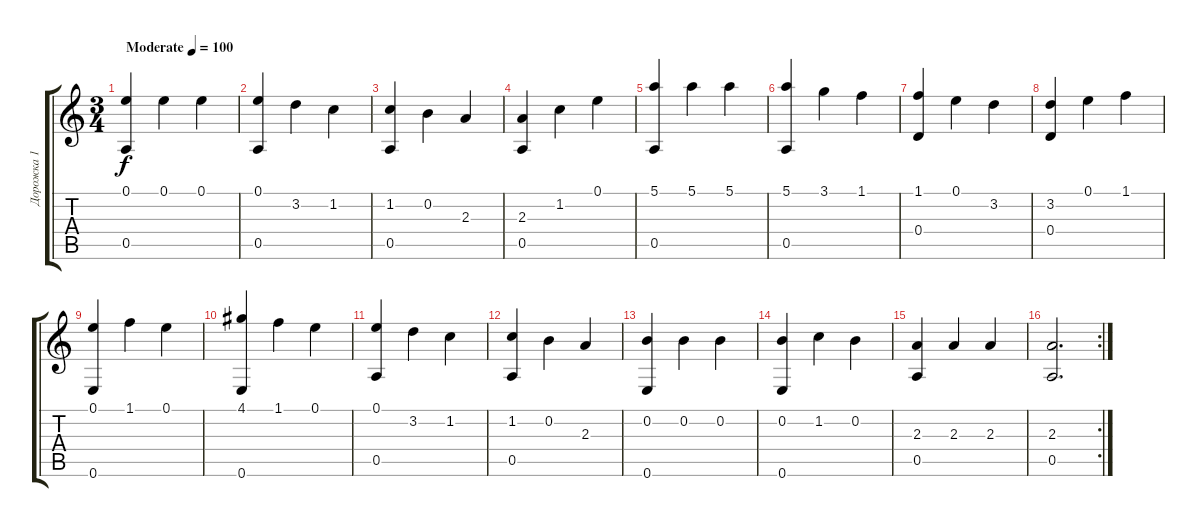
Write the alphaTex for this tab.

\track ("Дорожка 1" "Дорожка 1") {instrument acousticguitarsteel}
\staff {score tabs}
\tuning (E4 B3 G3 D3 A2 E2) {hide}
\ts (3 4)
\tempo (100 "Moderate")
\clef g2
\ks c
(0.1 0.5).4{dy f instrument acousticguitarsteel} 0.1.4 0.1.4 |
(0.1 0.5).4 3.2.4 1.2.4 |
(1.2 0.5).4 0.2.4 2.3.4 |
(2.3 0.5).4 1.2.4 0.1.4 |
(5.1 0.5).4 5.1.4 5.1.4 |
(5.1 0.5).4 3.1.4 1.1.4 |
(1.1 0.4).4 0.1.4 3.2.4 |
(3.2 0.4).4 0.1.4 1.1.4 |
(0.1 0.6).4 1.1.4 0.1.4 |
(4.1 0.6).4 1.1.4 0.1.4 |
(0.1 0.5).4 3.2.4 1.2.4 |
(1.2 0.5).4 0.2.4 2.3.4 |
(0.2 0.6).4 0.2.4 0.2.4 |
(0.2 0.6).4 1.2.4 0.2.4 |
(2.3 0.5).4 2.3.4 2.3.4 |
\rc 2
(2.3 0.5).2{d}
